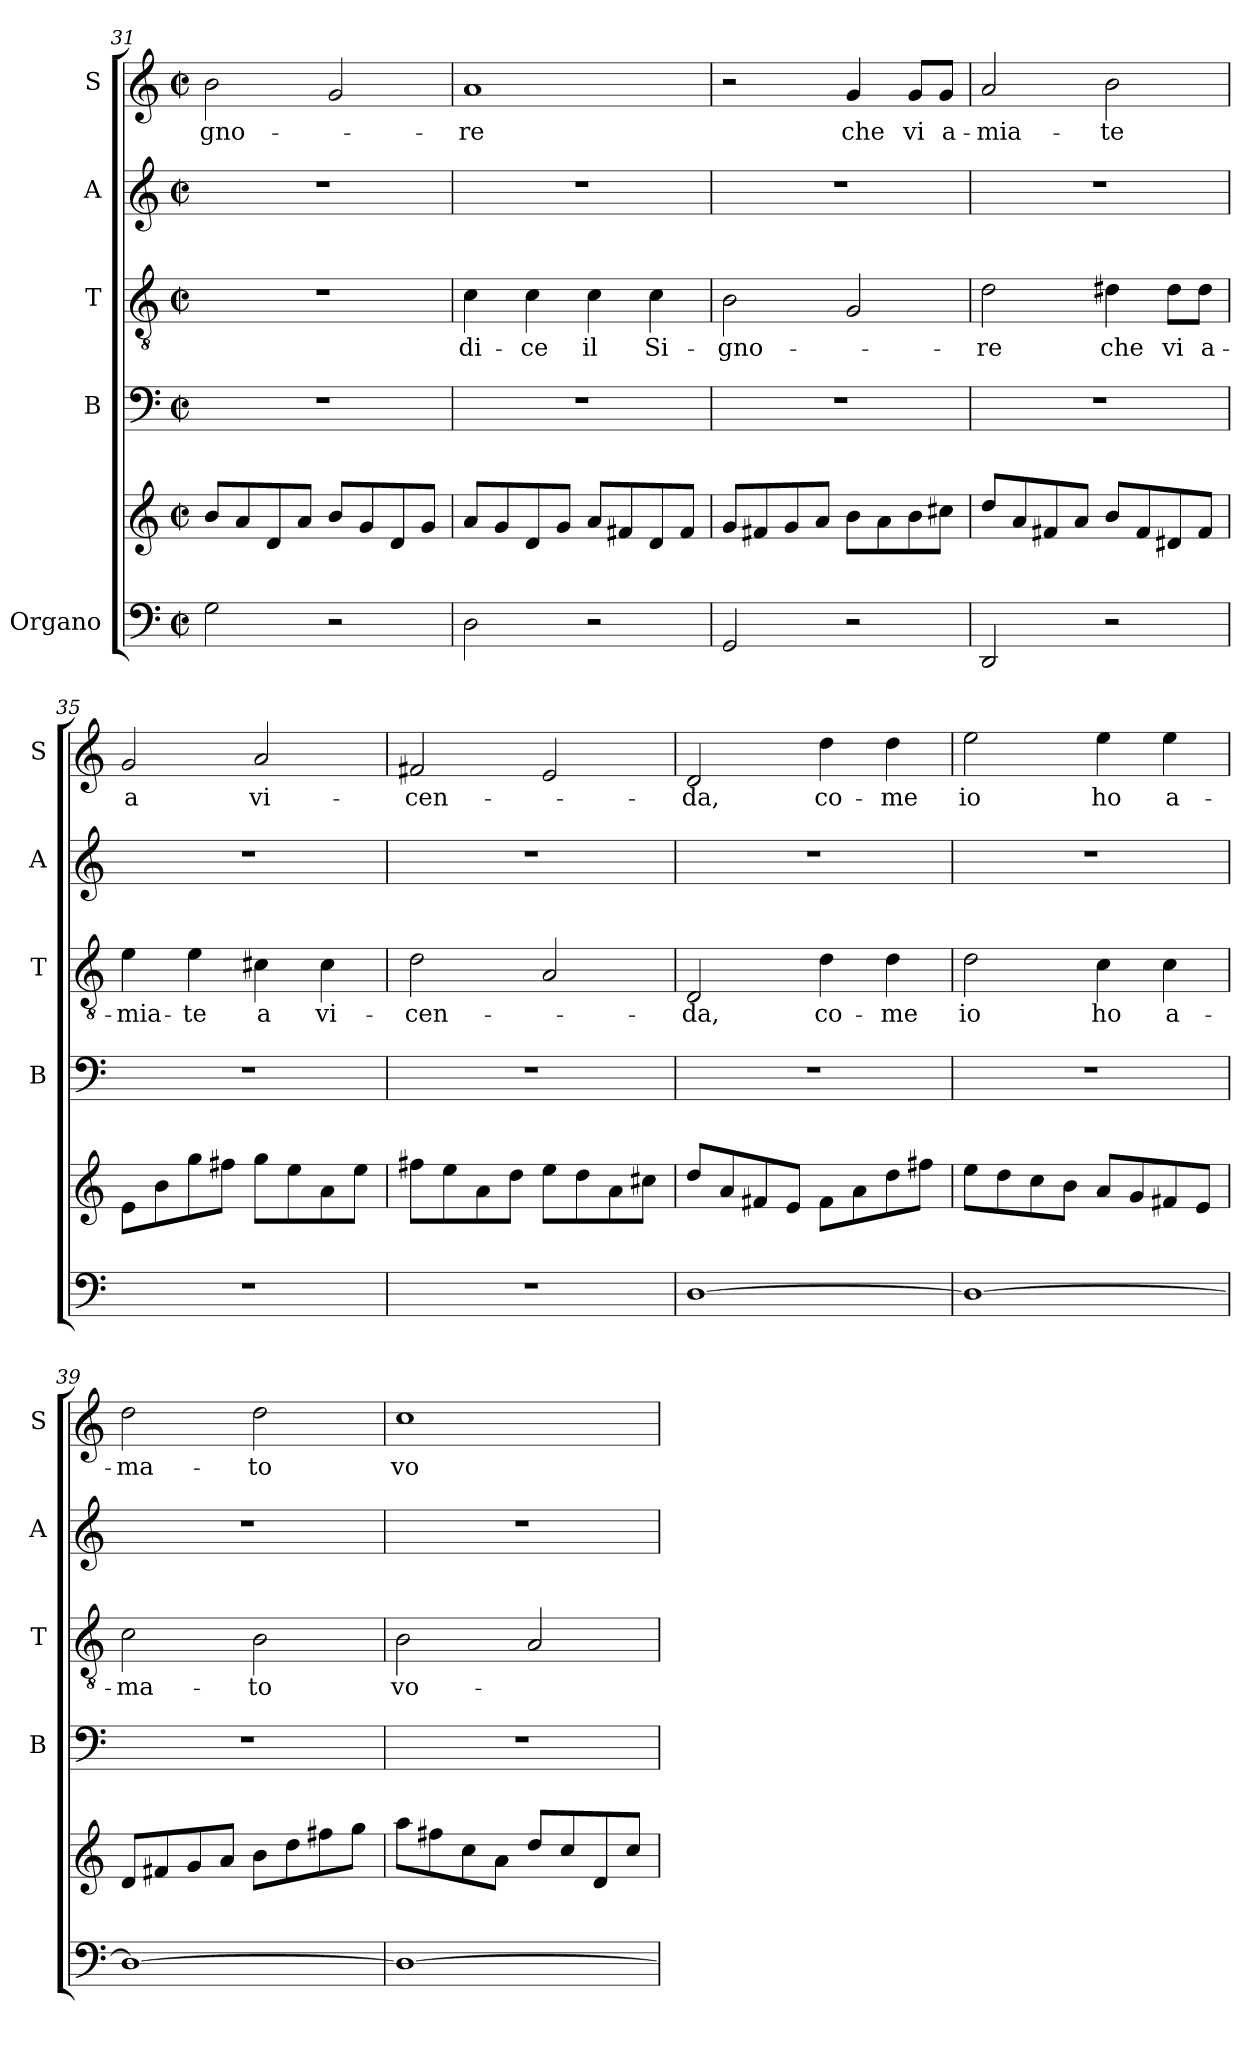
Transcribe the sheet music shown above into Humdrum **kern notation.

**kern	**kern	**kern	**kern	**text	**kern	**kern	**text
*part5	*part5	*part4	*part3	*part3	*part2	*part1	*part1
*staff6	*staff5	*staff4	*staff3	*staff3	*staff2	*staff1	*staff1
*I"Organo	*	*I"B	*I"T	*	*I"A	*I"S	*
*	*	*I'B	*I'T	*	*I'A	*I'S	*
*clefF4	*clefG2	*clefF4	*clefGv2	*	*clefG2	*clefG2	*
*k[]	*k[]	*k[]	*k[]	*	*k[]	*k[]	*
*C:	*C:	*C:	*C:	*	*C:	*C:	*
*M2/2	*M2/2	*M2/2	*M2/2	*	*M2/2	*M2/2	*
*met(c|)	*met(c|)	*met(c|)	*met(c|)	*	*met(c|)	*met(c|)	*
=31	=31	=31	=31	=31	=31	=31	=31
!	!	!	!	!	!	!	!LO:LY:b
2G\	8b/L	1r	1r	.	1r	2b\	-gno-
.	8a/	.	.	.	.	.	.
.	8d/	.	.	.	.	.	.
.	8a/J	.	.	.	.	.	.
2r	8b/L	.	.	.	.	2g/	.
.	8g/	.	.	.	.	.	.
.	8d/	.	.	.	.	.	.
.	8g/J	.	.	.	.	.	.
=32	=32	=32	=32	=32	=32	=32	=32
!	!	!	!	!LO:LY:b	!	!	!LO:LY:b
2D\	8a/L	1r	4c\	di-	1r	1a	-re
.	8g/	.	.	.	.	.	.
!	!	!	!	!LO:LY:b	!	!	!
.	8d/	.	4c\	-ce	.	.	.
.	8g/J	.	.	.	.	.	.
!	!	!	!	!LO:LY:b	!	!	!
2r	8a/L	.	4c\	il	.	.	.
.	8f#X/	.	.	.	.	.	.
!	!	!	!	!LO:LY:b	!	!	!
.	8d/	.	4c\	Si-	.	.	.
.	8f#/J	.	.	.	.	.	.
=33	=33	=33	=33	=33	=33	=33	=33
!	!	!	!	!LO:LY:b	!	!	!
2GG/	8g/L	1r	2B\	-gno-	1r	2r	.
.	8f#X/	.	.	.	.	.	.
.	8g/	.	.	.	.	.	.
.	8a/J	.	.	.	.	.	.
!	!	!	!	!	!	!	!LO:LY:b
2r	8b\L	.	2G/	.	.	4g/	che
.	8a\	.	.	.	.	.	.
!	!	!	!	!	!	!	!LO:LY:b
.	8b\	.	.	.	.	8g/L	vi
!	!	!	!	!	!	!	!LO:LY:b
.	8cc#X\J	.	.	.	.	8g/J	a-
=34	=34	=34	=34	=34	=34	=34	=34
!	!	!	!	!LO:LY:b	!	!	!LO:LY:b
2DD/	8dd/L	1r	2d\	-re	1r	2a/	-mia-
.	8a/	.	.	.	.	.	.
.	8f#X/	.	.	.	.	.	.
.	8a/J	.	.	.	.	.	.
!	!	!	!	!LO:LY:b	!	!	!LO:LY:b
2r	8b/L	.	4d#X\	che	.	2b\	-te
.	8f#/	.	.	.	.	.	.
!	!	!	!	!LO:LY:b	!	!	!
.	8d#X/	.	8d#\L	vi	.	.	.
!	!	!	!	!LO:LY:b	!	!	!
.	8f#/J	.	8d#\J	a-	.	.	.
!!LO:PB:g=z
=35	=35	=35	=35	=35	=35	=35	=35
!	!	!	!	!LO:LY:b	!	!	!LO:LY:b
1r	8e\L	1r	4e\	-mia-	1r	2g/	a
.	8b\	.	.	.	.	.	.
!	!	!	!	!LO:LY:b	!	!	!
.	8gg\	.	4e\	-te	.	.	.
.	8ff#X\J	.	.	.	.	.	.
!	!	!	!	!LO:LY:b	!	!	!LO:LY:b
.	8gg\L	.	4c#X\	a	.	2a/	vi-
.	8ee\	.	.	.	.	.	.
!	!	!	!	!LO:LY:b	!	!	!
.	8a\	.	4c#\	vi-	.	.	.
.	8ee\J	.	.	.	.	.	.
=36	=36	=36	=36	=36	=36	=36	=36
!	!	!	!	!LO:LY:b	!	!	!LO:LY:b
1r	8ff#X\L	1r	2d\	-cen-	1r	2f#X/	-cen-
.	8ee\	.	.	.	.	.	.
.	8a\	.	.	.	.	.	.
.	8dd\J	.	.	.	.	.	.
.	8ee\L	.	2A/	.	.	2e/	.
.	8dd\	.	.	.	.	.	.
.	8a\	.	.	.	.	.	.
.	8cc#X\J	.	.	.	.	.	.
=37	=37	=37	=37	=37	=37	=37	=37
!	!	!	!	!LO:LY:b	!	!	!LO:LY:b
[>1D	8dd/L	1r	2D/	-da,	1r	2d/	-da,
.	8a/	.	.	.	.	.	.
.	8f#X/	.	.	.	.	.	.
.	8e/J	.	.	.	.	.	.
!	!	!	!	!LO:LY:b	!	!	!LO:LY:b
.	8f#\L	.	4d\	co-	.	4dd\	co-
.	8a\	.	.	.	.	.	.
!	!	!	!	!LO:LY:b	!	!	!LO:LY:b
.	8dd\	.	4d\	-me	.	4dd\	-me
.	8ff#X\J	.	.	.	.	.	.
=38	=38	=38	=38	=38	=38	=38	=38
!	!	!	!	!LO:LY:b	!	!	!LO:LY:b
1D_	8ee\L	1r	2d\	io	1r	2ee\	io
.	8dd\	.	.	.	.	.	.
.	8cc\	.	.	.	.	.	.
.	8b\J	.	.	.	.	.	.
!	!	!	!	!LO:LY:b	!	!	!LO:LY:b
.	8a/L	.	4c\	ho	.	4ee\	ho
.	8g/	.	.	.	.	.	.
!	!	!	!	!LO:LY:b	!	!	!LO:LY:b
.	8f#X/	.	4c\	a-	.	4ee\	a-
.	8e/J	.	.	.	.	.	.
=39	=39	=39	=39	=39	=39	=39	=39
!	!	!	!	!LO:LY:b	!	!	!LO:LY:b
1D_	8d/L	1r	2c\	-ma-	1r	2dd\	-ma-
.	8f#X/	.	.	.	.	.	.
.	8g/	.	.	.	.	.	.
.	8a/J	.	.	.	.	.	.
!	!	!	!	!LO:LY:b	!	!	!LO:LY:b
.	8b\L	.	2B\	-to	.	2dd\	-to
.	8dd\	.	.	.	.	.	.
.	8ff#X\	.	.	.	.	.	.
.	8gg\J	.	.	.	.	.	.
!!LO:PB:g=z
=40	=40	=40	=40	=40	=40	=40	=40
!	!	!	!	!LO:LY:b	!	!	!LO:LY:b
1D_	8aa\L	1r	2B\	vo-	1r	1cc	vo-
.	8ff#X\	.	.	.	.	.	.
.	8cc\	.	.	.	.	.	.
.	8a\J	.	.	.	.	.	.
.	8dd/L	.	2A/	.	.	.	.
.	8cc/	.	.	.	.	.	.
.	8d/	.	.	.	.	.	.
.	8cc/J	.	.	.	.	.	.
=	=	=	=	=	=	=	=
*-	*-	*-	*-	*-	*-	*-	*-
